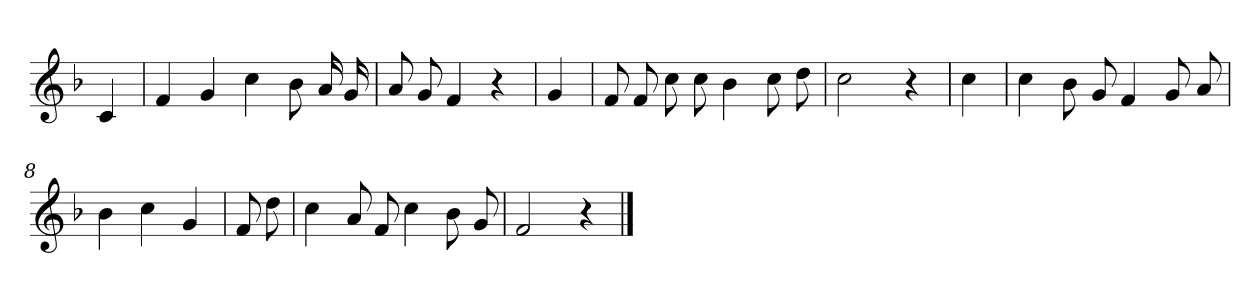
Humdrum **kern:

**kern
*part1
*staff1
*clefG2
*k[b-]
*F:
=
4c
=1
4f
4g
4cc
8b-
16a
16g
=2
8a
8g
4f
4r
=3
4g
=4
8f
8f
8cc
8cc
4b-
8cc
8dd
=5
2cc
4r
=6
4cc
=7
4cc
8b-
8g
4f
8g
8a
=8
4b-
4cc
4g
=9
8f
8dd
=10
4cc
8a
8f
4cc
8b-
8g
=11
2f
4r
==
*-
